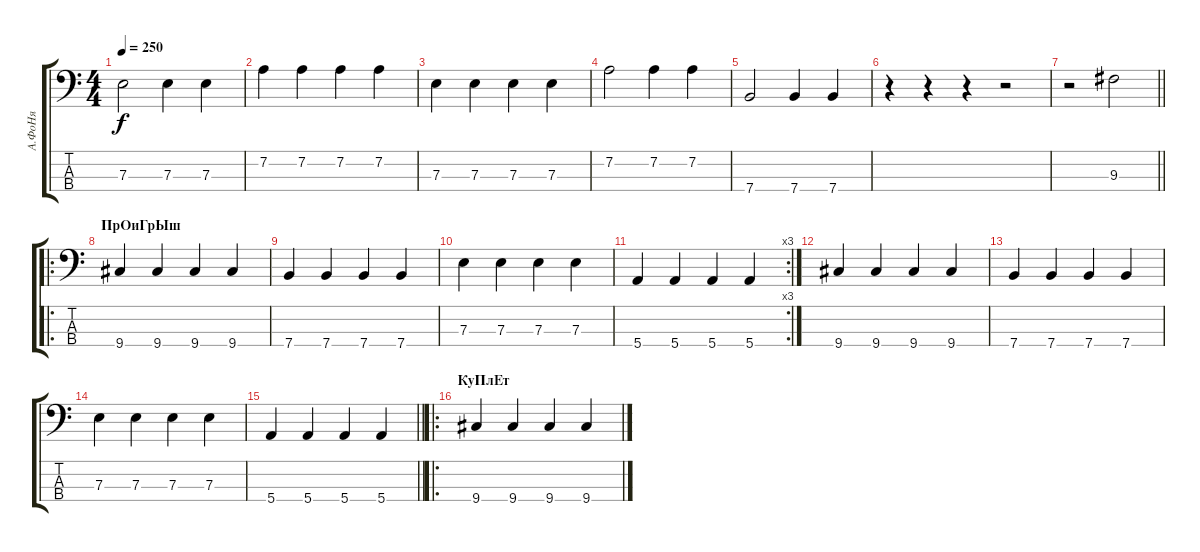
\track ("А.ФоНя" "А.ФоНя") {instrument electricbassfinger}
\staff {score tabs}
\tuning (G2 D2 A1 E1) {hide}
\ts (4 4)
\tempo 250
\clef f4
\ks c
7.3.2{dy f} 7.3.4 7.3.4 |
7.2.4 7.2.4 7.2.4 7.2.4 |
7.3.4 7.3.4 7.3.4 7.3.4 |
7.2.2 7.2.4 7.2.4 |
7.4.2 7.4.4 7.4.4 |
r.4 r.4 r.4 r.2 |
\barLineRight lightlight
r.2 9.3.2 |
\ro
\section ("" "ПрОиГрЫш")
9.4.4 9.4.4 9.4.4 9.4.4 |
7.4.4 7.4.4 7.4.4 7.4.4 |
7.3.4 7.3.4 7.3.4 7.3.4 |
\rc 3
5.4.4 5.4.4 5.4.4 5.4.4 |
9.4.4 9.4.4 9.4.4 9.4.4 |
7.4.4 7.4.4 7.4.4 7.4.4 |
7.3.4 7.3.4 7.3.4 7.3.4 |
\barLineRight lightlight
5.4.4 5.4.4 5.4.4 5.4.4 |
\ro
\section ("" "КуПлЕт")
9.4.4 9.4.4 9.4.4 9.4.4
